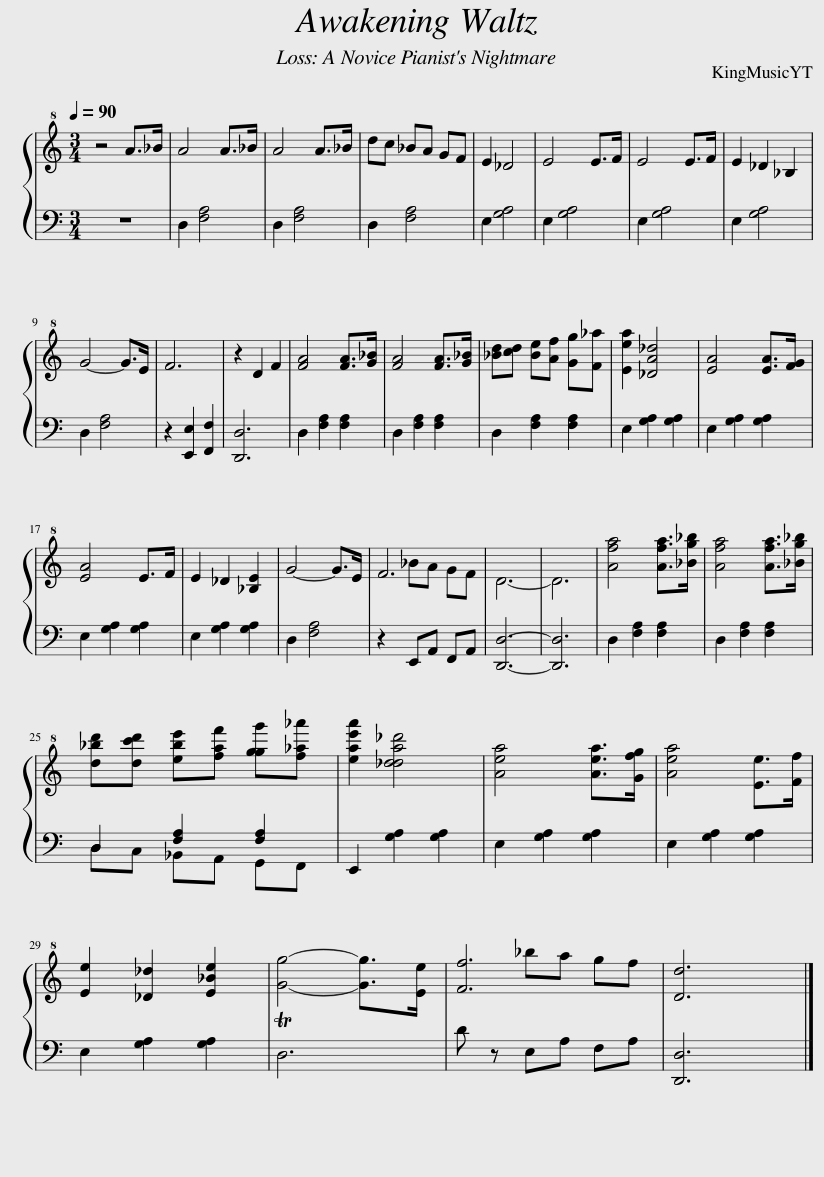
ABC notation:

X:1
%%score { ( 1 3 ) | ( 2 4 ) }
L:1/8
Q:1/4=90
M:3/4
I:linebreak $
K:C
V:1 treble+8
V:3 treble+8
V:2 bass
V:4 bass
V:1
 z4 A>_B | A4 A>_B | A4 A>_B | dc _BA GF | E2 _D4 | %5
 E4 E>F | E4 E>F | E2 _D2 _B,2 |$ G4- G>E | F6 | %10
 z2 D2 F2 | [FA]4 [FA]>[G_B] | [FA]4 [FA]>[G_B] | [_Bd][cd] [Be][Af] [Gg][F_a] | [Eea]2 [_DA_d]4 | %15
 [EA]4 [EA]>[FG] |$ [EA]4 E>F | E2 _D2 [_B,E]2 | G4- G>E | F6 | %20
 x6 | x6 | [Afa]4 [Afa]>[_Bg_b] | [Afa]4 [Afa]>[_Bg_b] |$ [d_bd'][dc'd'] [ebe'][faf'] [ggg'][f_a_a'] | %25
 [eae'a']2 [_dda_d']4 | [Aea]4 [Aea]>[Gfg] | [Aea]4 [Ee]>[Ff] |$ [Ee]2 [_D_d]2 [E_Be]2 | [Gg]4- [Gg]>[Ee] | %30
 [Ff]6 | [Dd]6 |] %32
V:2
 z6 | D,2 [F,A,]4 | D,2 [F,A,]4 | D,2 [F,A,]4 | E,2 [G,A,]4 | %5
 E,2 [G,A,]4 | E,2 [G,A,]4 | E,2 [G,A,]4 |$ D,2 [F,A,]4 | z2 [E,,E,]2 [F,,F,]2 | %10
 [D,,D,]6 | D,2 [F,A,]2 [F,A,]2 | D,2 [F,A,]2 [F,A,]2 | D,2 [F,A,]2 [F,A,]2 | E,2 [G,A,]2 [G,A,]2 | %15
 E,2 [G,A,]2 [G,A,]2 |$ E,2 [G,A,]2 [G,A,]2 | E,2 [G,A,]2 [G,A,]2 | D,2 [F,A,]4 | z2 E,,A,, F,,A,, | %20
 [D,,D,]6- | [D,,D,]6 | D,2 [F,A,]2 [F,A,]2 | D,2 [F,A,]2 [F,A,]2 |$ D,2 [F,A,]2 [F,A,]2 | %25
 E,,2 [G,A,]2 [G,A,]2 | E,2 [G,A,]2 [G,A,]2 | E,2 [G,A,]2 [G,A,]2 |$ E,2 [G,A,]2 [G,A,]2 | TD,6 | %30
 D z E,A, F,A, | [D,,D,]6 |] %32
V:3
 x6 | x6 | x6 | x6 | x6 | %5
 x6 | x6 | x6 |$ x6 | x6 | %10
 x6 | x6 | x6 | x6 | x6 | %15
 x6 |$ x6 | x6 | x6 | x2 _BA GF | %20
 D6- | D6 | x6 | x6 |$ x6 | %25
 x6 | x6 | x6 |$ x6 | x6 | %30
 x2 _ba gf | x6 |] %32
V:4
 x6 | x6 | x6 | x6 | x6 | %5
 x6 | x6 | x6 |$ x6 | x6 | %10
 x6 | x6 | x6 | x6 | x6 | %15
 x6 |$ x6 | x6 | x6 | x6 | %20
 x6 | x6 | x6 | x6 |$ D,C, _B,,A,, G,,F,, | %25
 x6 | x6 | x6 |$ x6 | x6 | %30
 x6 | x6 |] %32
